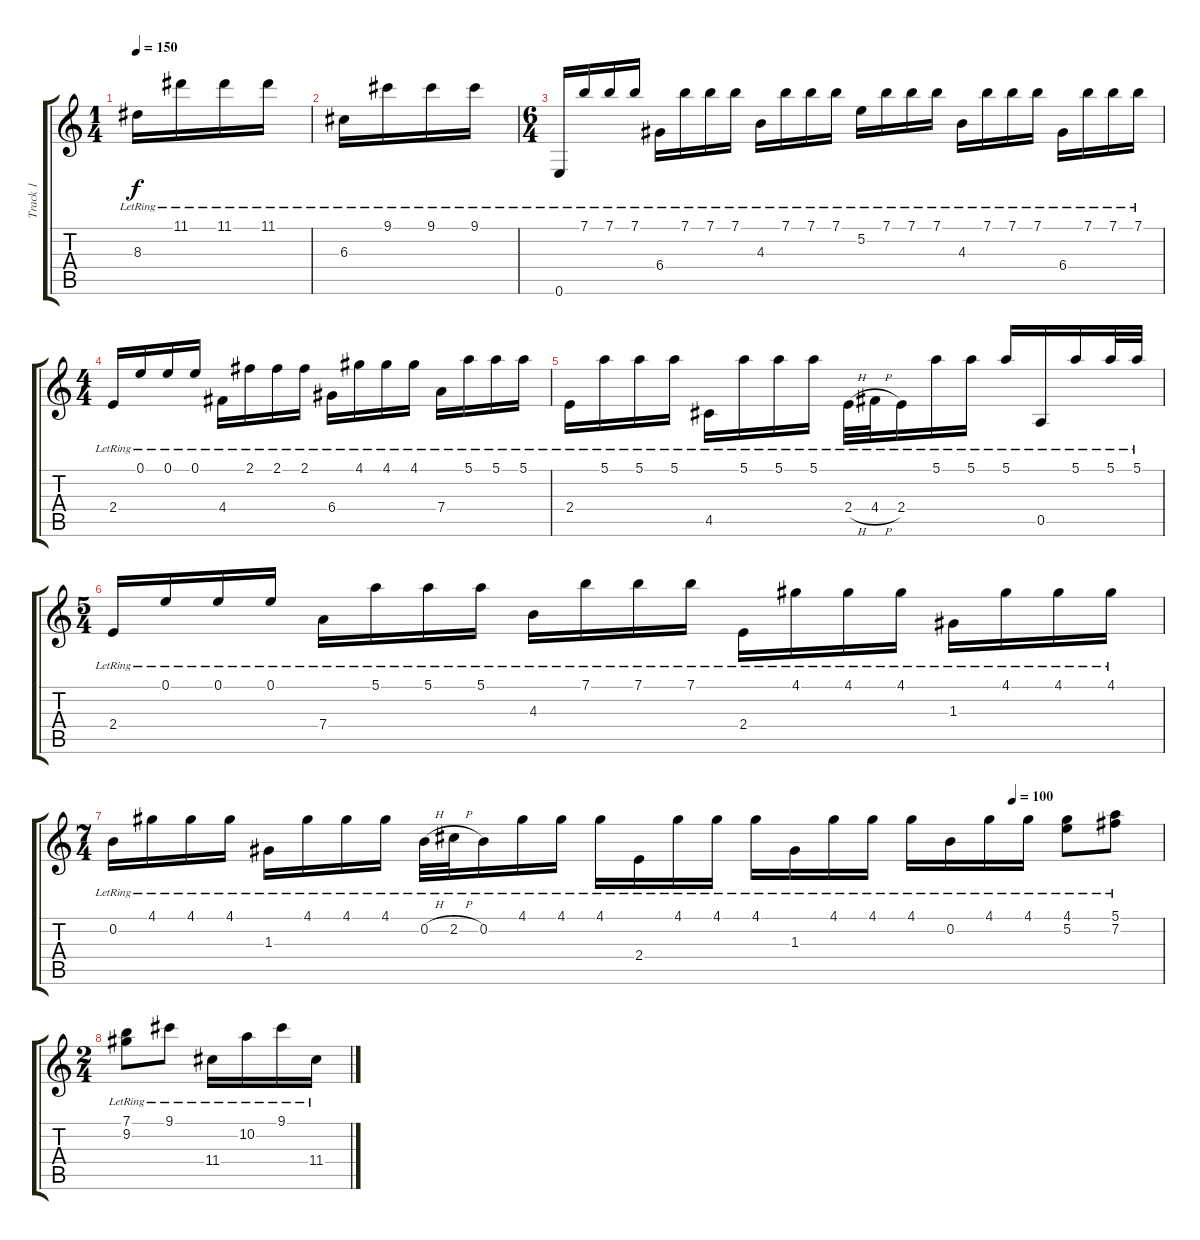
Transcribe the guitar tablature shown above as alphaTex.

\track ("Track 1" "Track 1") {instrument acousticguitarsteel}
\staff {score tabs}
\tuning (E4 B3 G3 D3 A2 E2) {hide}
\ts (1 4)
\tempo 150
\clef g2
\ks c
8.3{lr}.16{dy f} 11.1{lr}.16 11.1{lr}.16 11.1{lr}.16 |
6.3{lr}.16 9.1{lr}.16 9.1{lr}.16 9.1{lr}.16 |
\ts (6 4)
0.6{lr}.16 7.1{lr}.16 7.1{lr}.16 7.1{lr}.16 6.4{lr}.16 7.1{lr}.16 7.1{lr}.16 7.1{lr}.16 4.3{lr}.16 7.1{lr}.16 7.1{lr}.16 7.1{lr}.16 5.2{lr}.16 7.1{lr}.16 7.1{lr}.16 7.1{lr}.16 4.3{lr}.16 7.1{lr}.16 7.1{lr}.16 7.1{lr}.16 6.4{lr}.16 7.1{lr}.16 7.1{lr}.16 7.1{lr}.16 |
\ts (4 4)
2.4{lr}.16 0.1{lr}.16 0.1{lr}.16 0.1{lr}.16 4.4{lr}.16 2.1{lr}.16 2.1{lr}.16 2.1{lr}.16 6.4{lr}.16 4.1{lr}.16 4.1{lr}.16 4.1{lr}.16 7.4{lr}.16 5.1{lr}.16 5.1{lr}.16 5.1{lr}.16 |
2.4{lr}.16 5.1{lr}.16 5.1{lr}.16 5.1{lr}.16 4.5{lr}.16 5.1{lr}.16 5.1{lr}.16 5.1{lr}.16 2.4{h lr}.32 4.4{h lr}.32 2.4{lr}.16 5.1{lr}.16 5.1{lr}.16 5.1{lr}.16 0.5{lr}.16 5.1{lr}.16 5.1{lr}.32 5.1{lr}.32 |
\ts (5 4)
2.4{lr}.16 0.1{lr}.16 0.1{lr}.16 0.1{lr}.16 7.4{lr}.16 5.1{lr}.16 5.1{lr}.16 5.1{lr}.16 4.3{lr}.16 7.1{lr}.16 7.1{lr}.16 7.1{lr}.16 2.4{lr}.16 4.1{lr}.16 4.1{lr}.16 4.1{lr}.16 1.3{lr}.16 4.1{lr}.16 4.1{lr}.16 4.1{lr}.16 |
\ts (7 4)
\tempo (100 0.8571428571428571)
0.2{lr}.16 4.1{lr}.16 4.1{lr}.16 4.1{lr}.16 1.3{lr}.16 4.1{lr}.16 4.1{lr}.16 4.1{lr}.16 0.2{h lr}.32 2.2{h lr}.32 0.2{lr}.16 4.1{lr}.16 4.1{lr}.16 4.1{lr}.16 2.4{lr}.16 4.1{lr}.16 4.1{lr}.16 4.1{lr}.16 1.3{lr}.16 4.1{lr}.16 4.1{lr}.16 4.1{lr}.16 0.2{lr}.16 4.1{lr}.16 4.1{lr}.16 (4.1{lr} 5.2{lr}).8 (5.1{lr} 7.2{lr}).8 |
\ts (2 4)
(7.1{lr} 9.2{lr}).8 9.1{lr}.8 11.4{lr}.16 10.2{lr}.16 9.1{lr}.16 11.4{lr}.16
